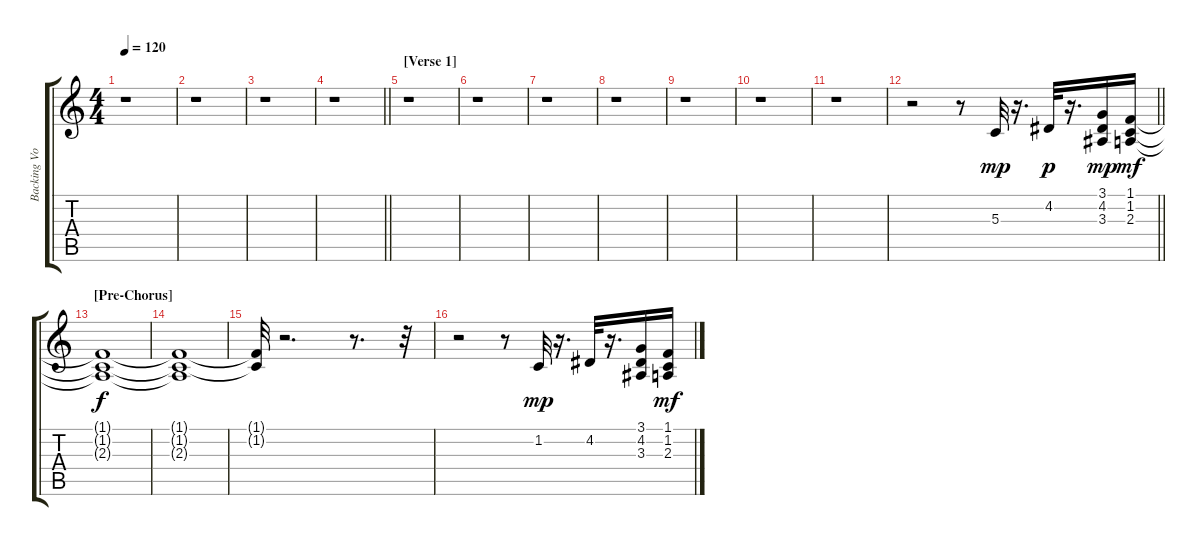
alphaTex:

\track ("Backing Vocal" "Backing Vo") {instrument voiceoohs}
\staff {score tabs}
\tuning (E4 B3 G3 D3 A2 E2) {hide}
\ts (4 4)
\tempo 120
\clef g2
\ks c
r.1{dy mp} |
r.1 |
r.1 |
\barLineRight lightlight
r.1 |
\section ("" "[Verse 1]")
r.1 |
r.1 |
r.1 |
r.1 |
r.1 |
r.1 |
r.1 |
\barLineRight lightlight
r.2 r.8 5.3.32 r.16{d} 4.2.32{dy p} r.16{d} (3.1 4.2 3.3).16{dy mp} (1.1 1.2 2.3).16{dy mf} |
\section ("" "[Pre-Chorus]")
(1.1{t} 1.2{t} 2.3{t}).1{dy f} |
(1.1{t} 1.2{t} 2.3{t}).1 |
(1.1{t} 1.2{t}).32 r.2{d} r.8{d} r.32 |
r.2 r.8 1.2.32{dy mp} r.16{d} 4.2.32 r.16{d} (3.1 4.2 3.3).16 (1.1 1.2 2.3).16{dy mf}
